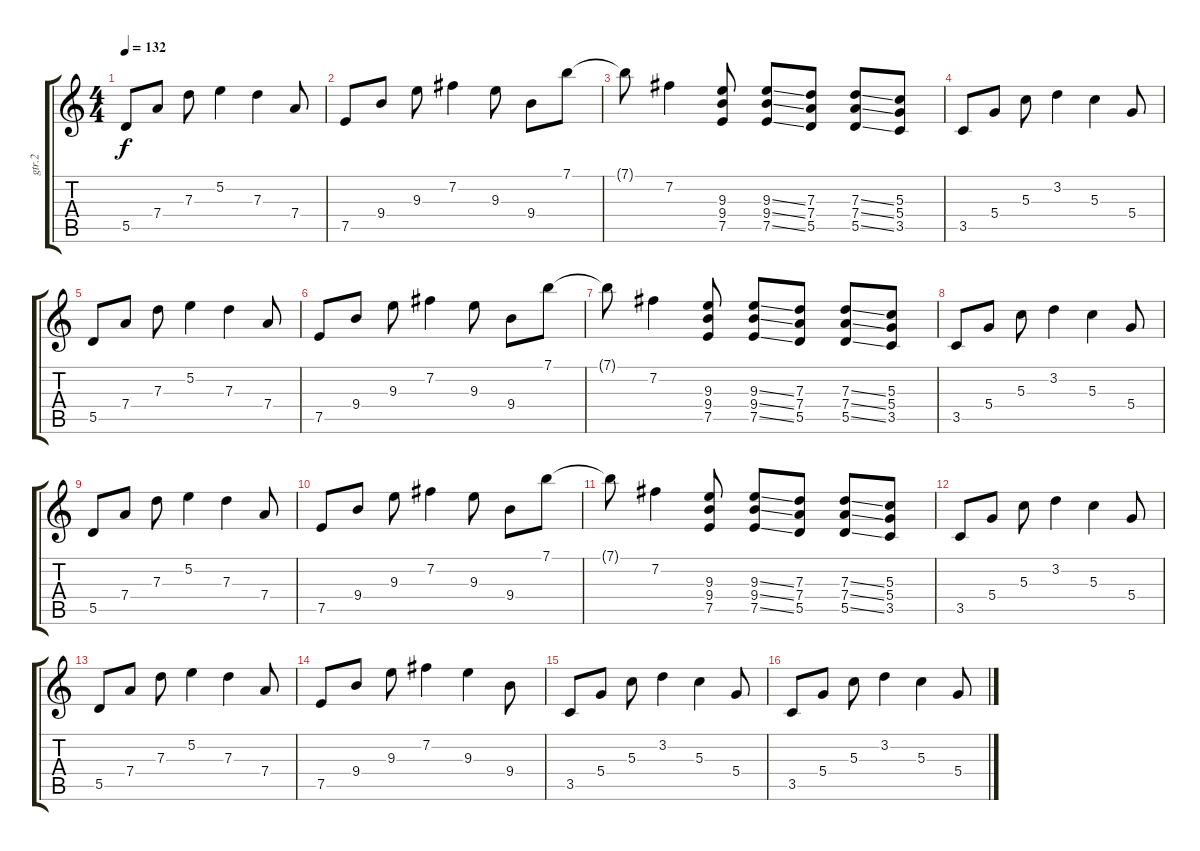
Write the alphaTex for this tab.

\track ("gtr.2" "gtr.2") {instrument acousticguitarsteel}
\staff {score tabs}
\tuning (E4 B3 G3 D3 A2 E2) {hide}
\ts (4 4)
\tempo 132
\clef g2
\ks c
5.5.8{dy f} 7.4.8 7.3.8 5.2.4 7.3.4 7.4.8 |
7.5.8 9.4.8 9.3.8 7.2.4 9.3.8 9.4.8 7.1.8 |
7.1{t}.8 7.2.4 (9.3 9.4 7.5).8 (9.3{ss} 9.4{ss} 7.5{ss}).8 (7.3 7.4 5.5).8 (7.3{ss} 7.4{ss} 5.5{ss}).8 (5.3 5.4 3.5).8 |
3.5.8 5.4.8 5.3.8 3.2.4 5.3.4 5.4.8 |
5.5.8 7.4.8 7.3.8 5.2.4 7.3.4 7.4.8 |
7.5.8 9.4.8 9.3.8 7.2.4 9.3.8 9.4.8 7.1.8 |
7.1{t}.8 7.2.4 (9.3 9.4 7.5).8 (9.3{ss} 9.4{ss} 7.5{ss}).8 (7.3 7.4 5.5).8 (7.3{ss} 7.4{ss} 5.5{ss}).8 (5.3 5.4 3.5).8 |
3.5.8 5.4.8 5.3.8 3.2.4 5.3.4 5.4.8 |
5.5.8 7.4.8 7.3.8 5.2.4 7.3.4 7.4.8 |
7.5.8 9.4.8 9.3.8 7.2.4 9.3.8 9.4.8 7.1.8 |
7.1{t}.8 7.2.4 (9.3 9.4 7.5).8 (9.3{ss} 9.4{ss} 7.5{ss}).8 (7.3 7.4 5.5).8 (7.3{ss} 7.4{ss} 5.5{ss}).8 (5.3 5.4 3.5).8 |
3.5.8 5.4.8 5.3.8 3.2.4 5.3.4 5.4.8 |
5.5.8 7.4.8 7.3.8 5.2.4 7.3.4 7.4.8 |
7.5.8 9.4.8 9.3.8 7.2.4 9.3.4 9.4.8 |
3.5.8 5.4.8 5.3.8 3.2.4 5.3.4 5.4.8 |
3.5.8 5.4.8 5.3.8 3.2.4 5.3.4 5.4.8
